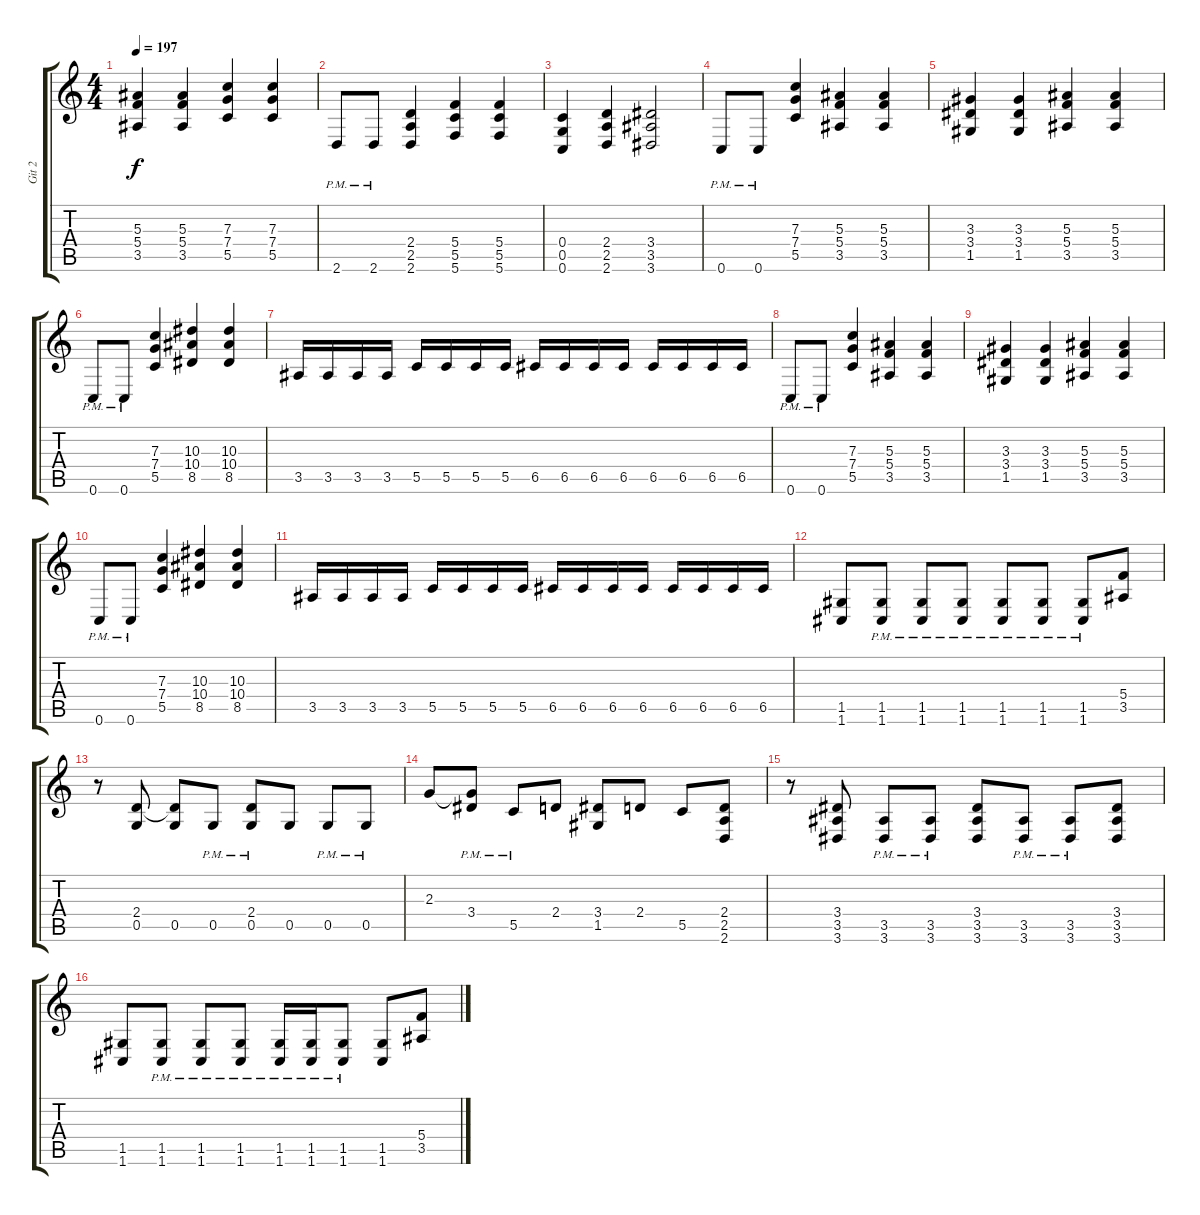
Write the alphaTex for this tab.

\track ("Git 2" "Git 2") {instrument overdrivenguitar}
\staff {score tabs}
\tuning (D4 A3 F3 C3 G2 C2) {hide}
\ts (4 4)
\tempo 197
\clef g2
\ks c
(5.3 5.4 3.5).4{dy f} (5.3 5.4 3.5).4 (7.3 7.4 5.5).4 (7.3 7.4 5.5).4 |
2.6{pm}.8 2.6{pm}.8 (2.4 2.5 2.6).4 (5.4 5.5 5.6).4 (5.4 5.5 5.6).4 |
(0.4 0.5 0.6).4 (2.4 2.5 2.6).4 (3.4 3.5 3.6).2 |
0.6{pm}.8 0.6{pm}.8 (7.3 7.4 5.5).4 (5.3 5.4 3.5).4 (5.3 5.4 3.5).4 |
(3.3 3.4 1.5).4 (3.3 3.4 1.5).4 (5.3 5.4 3.5).4 (5.3 5.4 3.5).4 |
0.6{pm}.8 0.6{pm}.8 (7.3 7.4 5.5).4 (10.3 10.4 8.5).4 (10.3 10.4 8.5).4 |
3.5.16 3.5.16 3.5.16 3.5.16 5.5.16 5.5.16 5.5.16 5.5.16 6.5.16 6.5.16 6.5.16 6.5.16 6.5.16 6.5.16 6.5.16 6.5.16 |
0.6{pm}.8 0.6{pm}.8 (7.3 7.4 5.5).4 (5.3 5.4 3.5).4 (5.3 5.4 3.5).4 |
(3.3 3.4 1.5).4 (3.3 3.4 1.5).4 (5.3 5.4 3.5).4 (5.3 5.4 3.5).4 |
0.6{pm}.8 0.6{pm}.8 (7.3 7.4 5.5).4 (10.3 10.4 8.5).4 (10.3 10.4 8.5).4 |
3.5.16 3.5.16 3.5.16 3.5.16 5.5.16 5.5.16 5.5.16 5.5.16 6.5.16 6.5.16 6.5.16 6.5.16 6.5.16 6.5.16 6.5.16 6.5.16 |
(1.5 1.6).8 (1.5{pm} 1.6{pm}).8 (1.5{pm} 1.6{pm}).8 (1.5{pm} 1.6{pm}).8 (1.5{pm} 1.6{pm}).8 (1.5{pm} 1.6{pm}).8 (1.5{pm} 1.6{pm}).8 (5.4 3.5).8 |
r.8 (2.4 0.5).8 (2.4{t} 0.5).8 0.5{pm}.8 (2.4 0.5{pm}).8 0.5.8 0.5{pm}.8 0.5{pm}.8 |
2.3.8 (2.3{t} 3.4{pm}).8 5.5{pm}.8 2.4.8 (3.4 1.5).8 2.4.8 5.5.8 (2.4 2.5 2.6).8 |
r.8 (3.4 3.5 3.6).8 (3.5{pm} 3.6{pm}).8 (3.5{pm} 3.6{pm}).8 (3.4 3.5 3.6).8 (3.5{pm} 3.6{pm}).8 (3.5{pm} 3.6{pm}).8 (3.4 3.5 3.6).8 |
(1.5 1.6).8 (1.5{pm} 1.6{pm}).8 (1.5{pm} 1.6{pm}).8 (1.5{pm} 1.6{pm}).8 (1.5{pm} 1.6{pm}).16 (1.5{pm} 1.6{pm}).16 (1.5{pm} 1.6{pm}).8 (1.5 1.6).8 (5.4 3.5).8
